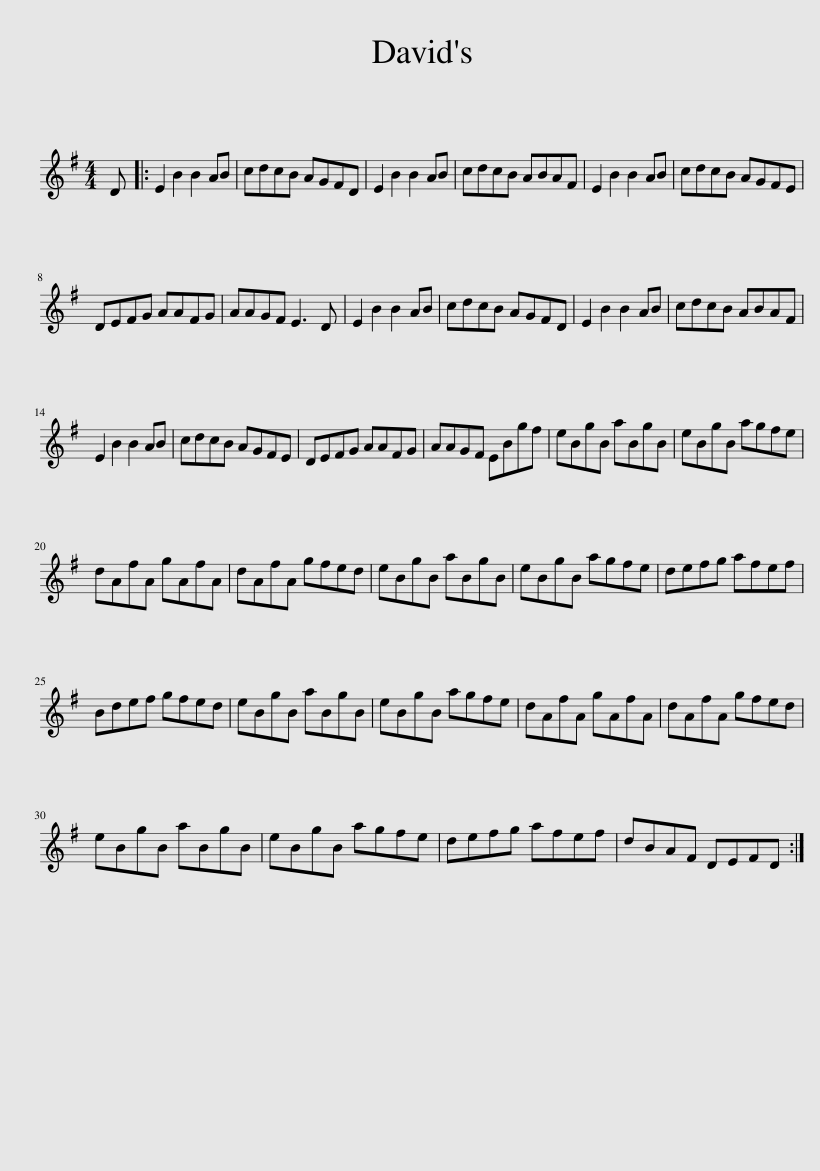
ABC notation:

X:1
L:1/8
M:4/4
I:linebreak $
K:Emin
V:1 treble
V:1
 D |: E2 B2 B2 AB | cdcB AGFD | E2 B2 B2 AB | cdcB ABAF | %5
 E2 B2 B2 AB | cdcB AGFE |$ DEFG AAFG | AAGF E3 D | E2 B2 B2 AB | %10
 cdcB AGFD | E2 B2 B2 AB | cdcB ABAF |$ E2 B2 B2 AB | cdcB AGFE | %15
 DEFG AAFG | AAGF EBgf | eBgB aBgB | eBgB agfe |$ dAfA gAfA | %20
 dAfA gfed | eBgB aBgB | eBgB agfe | defg afef |$ Bdef gfed | %25
 eBgB aBgB | eBgB agfe | dAfA gAfA | dAfA gfed |$ eBgB aBgB | %30
 eBgB agfe | defg afef | dBAF DEFD :| %33
